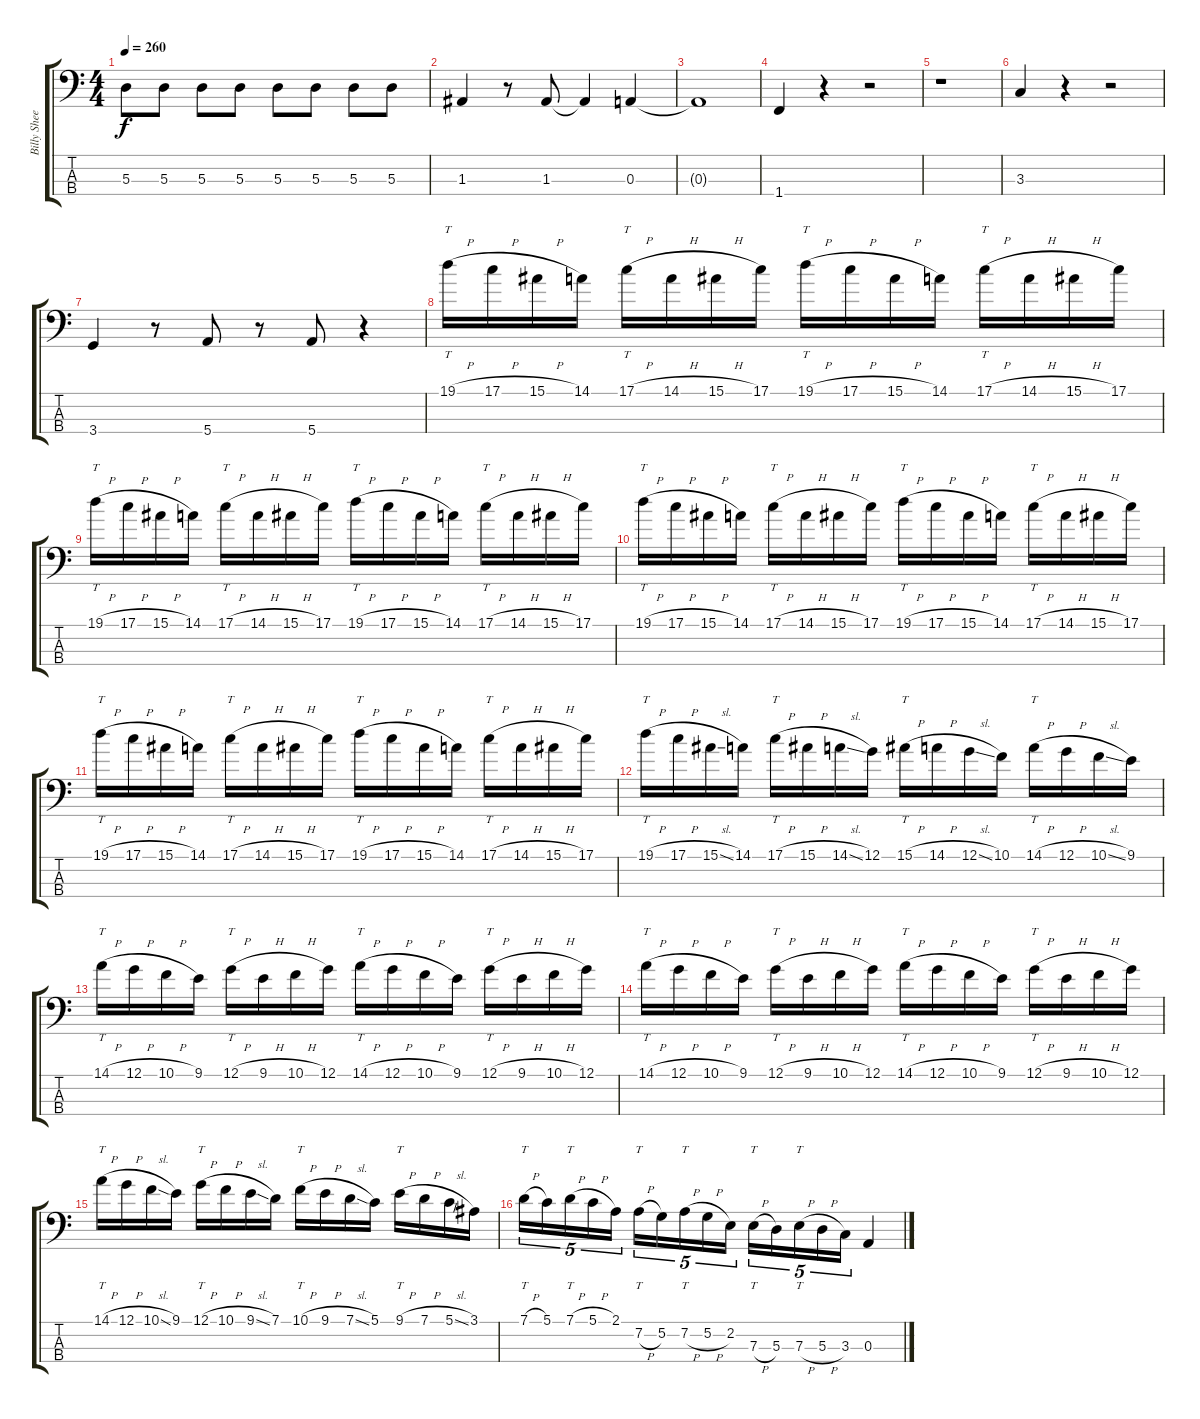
\track ("Billy Sheehan" "Billy Shee") {instrument electricbassfinger}
\staff {score tabs}
\tuning (G2 D2 A1 E1) {hide}
\ts (4 4)
\tempo 260
\clef f4
\ks c
5.3.8{dy f} 5.3.8 5.3.8 5.3.8 5.3.8 5.3.8 5.3.8 5.3.8 |
1.3.4 r.8 1.3.8 1.3{t}.4 0.3.4 |
0.3{t}.1 |
1.4.4 r.4 r.2 |
r.1 |
3.3.4 r.4 r.2 |
3.4.4 r.8 5.4.8 r.8 5.4.8 r.4 |
19.1{h}.16{tt} 17.1{h}.16 15.1{h}.16 14.1.16 17.1{h}.16{tt} 14.1{h}.16 15.1{h}.16 17.1.16 19.1{h}.16{tt} 17.1{h}.16 15.1{h}.16 14.1.16 17.1{h}.16{tt} 14.1{h}.16 15.1{h}.16 17.1.16 |
19.1{h}.16{tt} 17.1{h}.16 15.1{h}.16 14.1.16 17.1{h}.16{tt} 14.1{h}.16 15.1{h}.16 17.1.16 19.1{h}.16{tt} 17.1{h}.16 15.1{h}.16 14.1.16 17.1{h}.16{tt} 14.1{h}.16 15.1{h}.16 17.1.16 |
19.1{h}.16{tt} 17.1{h}.16 15.1{h}.16 14.1.16 17.1{h}.16{tt} 14.1{h}.16 15.1{h}.16 17.1.16 19.1{h}.16{tt} 17.1{h}.16 15.1{h}.16 14.1.16 17.1{h}.16{tt} 14.1{h}.16 15.1{h}.16 17.1.16 |
19.1{h}.16{tt} 17.1{h}.16 15.1{h}.16 14.1.16 17.1{h}.16{tt} 14.1{h}.16 15.1{h}.16 17.1.16 19.1{h}.16{tt} 17.1{h}.16 15.1{h}.16 14.1.16 17.1{h}.16{tt} 14.1{h}.16 15.1{h}.16 17.1.16 |
19.1{h}.16{tt} 17.1{h}.16 15.1{sl}.16 14.1.16 17.1{h}.16{tt} 15.1{h}.16 14.1{sl}.16 12.1.16 15.1{h}.16{tt} 14.1{h}.16 12.1{sl}.16 10.1.16 14.1{h}.16{tt} 12.1{h}.16 10.1{sl}.16 9.1.16 |
14.1{h}.16{tt} 12.1{h}.16 10.1{h}.16 9.1.16 12.1{h}.16{tt} 9.1{h}.16 10.1{h}.16 12.1.16 14.1{h}.16{tt} 12.1{h}.16 10.1{h}.16 9.1.16 12.1{h}.16{tt} 9.1{h}.16 10.1{h}.16 12.1.16 |
14.1{h}.16{tt} 12.1{h}.16 10.1{h}.16 9.1.16 12.1{h}.16{tt} 9.1{h}.16 10.1{h}.16 12.1.16 14.1{h}.16{tt} 12.1{h}.16 10.1{h}.16 9.1.16 12.1{h}.16{tt} 9.1{h}.16 10.1{h}.16 12.1.16 |
14.1{h}.16{tt} 12.1{h}.16 10.1{sl}.16 9.1.16 12.1{h}.16{tt} 10.1{h}.16 9.1{sl}.16 7.1.16 10.1{h}.16{tt} 9.1{h}.16 7.1{sl}.16 5.1.16 9.1{h}.16{tt} 7.1{h}.16 5.1{sl}.16 3.1.16 |
7.1{h}.16{tt tu (5 4)} 5.1.16{tu (5 4)} 7.1{h}.16{tt tu (5 4)} 5.1{h}.16{tu (5 4)} 2.1.16{tu (5 4)} 7.2{h}.16{tt tu (5 4)} 5.2.16{tu (5 4)} 7.2{h}.16{tt tu (5 4)} 5.2{h}.16{tu (5 4)} 2.2.16{tu (5 4)} 7.3{h}.16{tt tu (5 4)} 5.3.16{tu (5 4)} 7.3{h}.16{tt tu (5 4)} 5.3{h}.16{tu (5 4)} 3.3.16{tu (5 4)} 0.3.4
